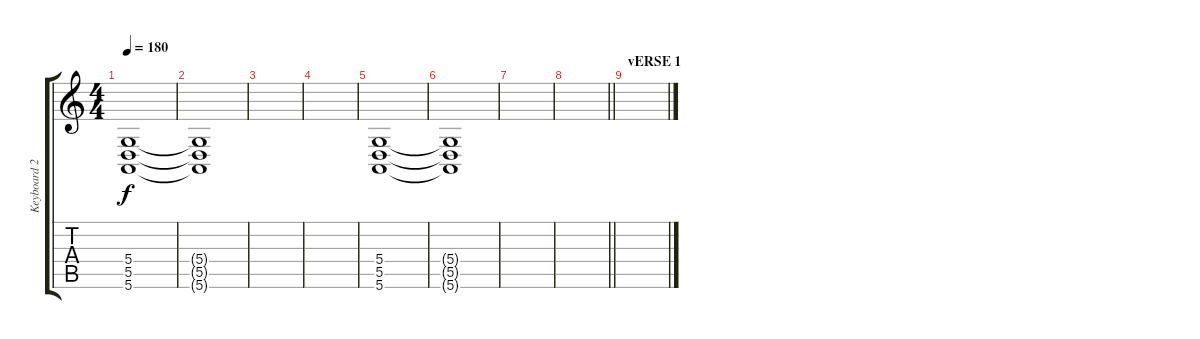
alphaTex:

\track ("Keyboard 2" "Keyboard 2") {instrument choiraahs}
\staff {score tabs}
\tuning (E4 B3 G3 D3 A2 E2) {hide}
\ts (4 4)
\tempo 180
\clef g2
\ks c
(5.4 5.5 5.6).1{dy f} |
(5.4{t} 5.5{t} 5.6{t}).1 |
|
|
(5.4 5.5 5.6).1 |
(5.4{t} 5.5{t} 5.6{t}).1 |
|
\barLineRight lightlight
|
\section ("" "vERSE 1")
